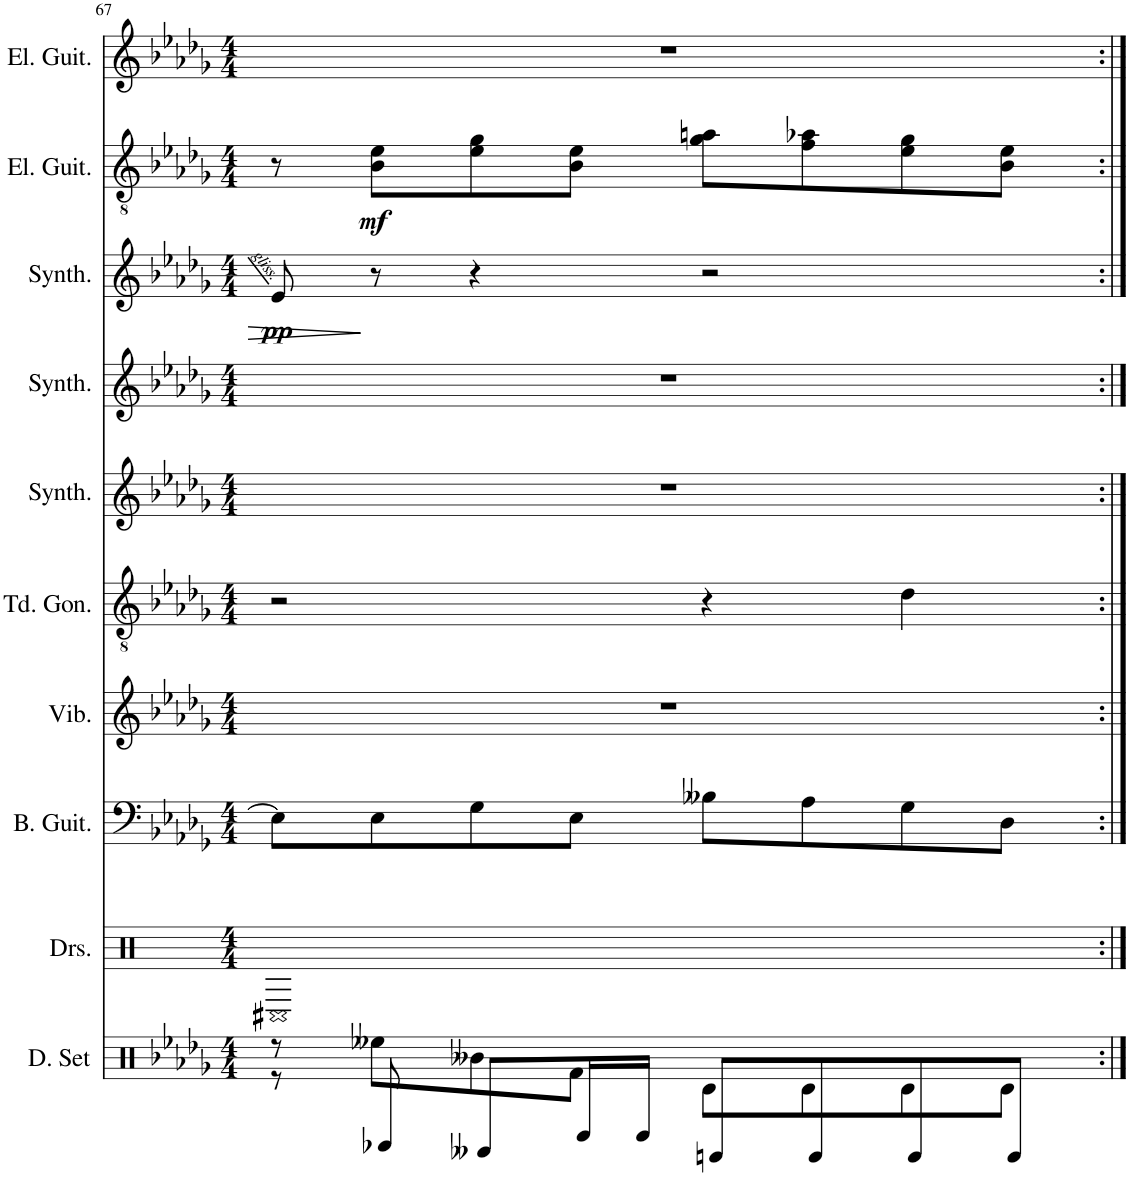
**kern	**kern	**kern	**kern	**kern	**kern	**kern	**kern	**dynam	**kern	**dynam	**kern
*part10	*part9	*part8	*part7	*part6	*part5	*part4	*part3	*part3	*part2	*part2	*part1
*staff10	*staff9	*staff8	*staff7	*staff6	*staff5	*staff4	*staff3	*staff3	*staff2	*staff2	*staff1
*I"ドラムセット	*I"Drumset	*I"Bass Guitar	*I"ビブラフォン	*I"チューンドゴング	*I"正弦波	*I"ストリング シンセサイザー	*I"ブラス シンセサイザー	*	*I"エレキギター	*	*I"エレキギター
*	*I'Drs.	*I'B. Guit.	*	*	*	*	*	*	*	*	*
!!LO:PB:g=z
*clefX	*clefX	*clefF4	*clefG2	*clefGv2	*clefG2	*clefG2	*clefG2	*	*clefGv2	*	*clefG2
*	*	*Trd7c12	*	*	*	*	*	*	*	*	*
*k[b-e-a-d-g-]	*k[]	*k[b-e-a-d-g-]	*k[b-e-a-d-g-]	*k[b-e-a-d-g-]	*k[b-e-a-d-g-]	*k[b-e-a-d-g-]	*k[b-e-a-d-g-]	*	*k[b-e-a-d-g-]	*	*k[b-e-a-d-g-]
*M4/4	*M4/4	*M4/4	*M4/4	*M4/4	*M4/4	*M4/4	*M4/4	*	*M4/4	*	*M4/4
=67	=67	=67	=67	=67	=67	=67	=67	=67	=67	=67	=67
*^	*	*	*	*	*	*	*	*	*	*	*
!	!	!	!	!	!	!	!	!	!LO:DY:b	!	!	!
8r	8r	1C#X	8E-\L]	1r	2r	1r	1r	8e-/	pp	8r	.	1r
!	!	!	!	!	!	!	!	!	!	!	!LO:DY:b	!
8FF-X/	8ee--X\L	.	8E-\	.	.	.	.	8r	.	8B-\ 8e-\L	mf	.
8EE--X/L	8b--X\	.	8G-\	.	.	.	.	4r	.	8e-\ 8g-\	.	.
16AA/L	8f\J	.	8E-\J	.	.	.	.	.	.	8B-\ 8e-\J	.	.
16AA/JJ	.	.	.	.	.	.	.	.	.	.	.	.
8DDn/L	8c\L	.	8B--X\L	.	4r	.	.	2r	.	8g-\ 8an\L	.	.
8DD/	8c\	.	8A-\	.	.	.	.	.	.	8f\ 8a-X\	.	.
8DD/	8c\	.	8G-\	.	4d-\	.	.	.	.	8e-\ 8g-\	.	.
8DD/J	8c\J	.	8D-\J	.	.	.	.	.	.	8B-\ 8e-\J	.	.
*v	*v	*	*	*	*	*	*	*	*	*	*	*
=:|!	=:|!	=:|!	=:|!	=:|!	=:|!	=:|!	=:|!	=:|!	=:|!	=:|!	=:|!
*-	*-	*-	*-	*-	*-	*-	*-	*-	*-	*-	*-
